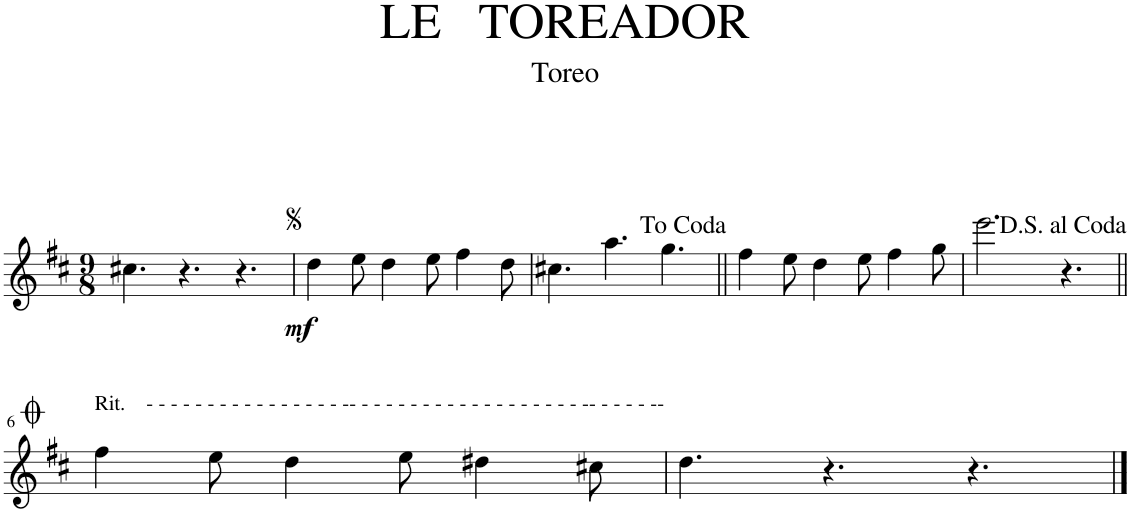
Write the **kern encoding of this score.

**kern	**dynam
*part1	*part1
*staff1	*staff1
*I"Saxophone Alto	*
*I'Sax. A.	*
*clefG2	*
*Trd5c9	*
*k[f#c#]	*
*M9/8	*
=1	=1
4.cc#X\	.
4.r	.
4.r	.
=2	=2
!	!LO:DY:b
4dd\	mf
8ee\	.
4dd\	.
8ee\	.
4ff#\	.
8dd\	.
=3	=3
4.cc#X\	.
4.aa\	.
4.gg\	.
=4||	=4||
4ff#\	.
8ee\	.
4dd\	.
8ee\	.
4ff#\	.
8gg\	.
=5	=5
2.eee\	.
4.r	.
!!LO:LB:g=z
=6||	=6||
!LO:TX:a:t=Rit.    - - - - - - - - - - - - - - - - -- - - - - - - - - - - - - - - - - - - -- - - - - --	!
4ff#\	.
8ee\	.
4dd\	.
8ee\	.
4dd#X\	.
8cc#X\	.
=7	=7
4.dd\	.
4.r	.
4.r	.
==	==
*-	*-
